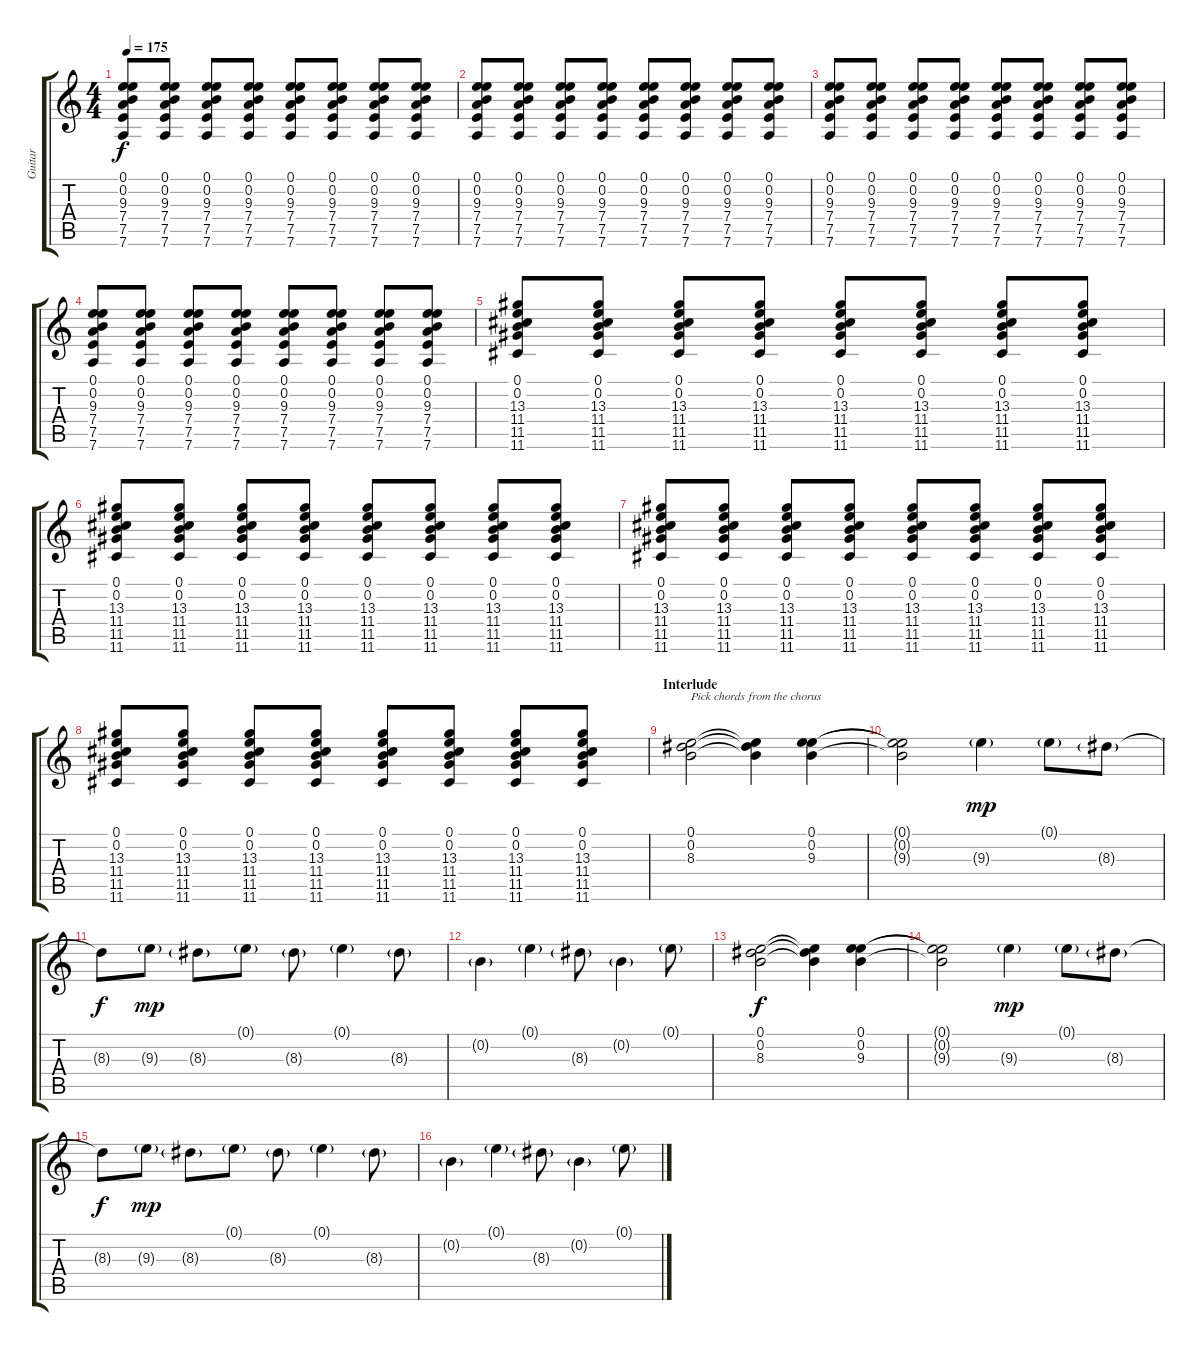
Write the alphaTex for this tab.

\track ("Guitar" "Guitar") {instrument distortionguitar}
\staff {score tabs}
\tuning (E4 B3 G3 D3 A2 D2) {hide}
\ts (4 4)
\tempo 175
\clef g2
\ks c
(0.1 0.2 9.3 7.4 7.5 7.6).8{dy f} (0.1 0.2 9.3 7.4 7.5 7.6).8 (0.1 0.2 9.3 7.4 7.5 7.6).8 (0.1 0.2 9.3 7.4 7.5 7.6).8 (0.1 0.2 9.3 7.4 7.5 7.6).8 (0.1 0.2 9.3 7.4 7.5 7.6).8 (0.1 0.2 9.3 7.4 7.5 7.6).8 (0.1 0.2 9.3 7.4 7.5 7.6).8 |
(0.1 0.2 9.3 7.4 7.5 7.6).8 (0.1 0.2 9.3 7.4 7.5 7.6).8 (0.1 0.2 9.3 7.4 7.5 7.6).8 (0.1 0.2 9.3 7.4 7.5 7.6).8 (0.1 0.2 9.3 7.4 7.5 7.6).8 (0.1 0.2 9.3 7.4 7.5 7.6).8 (0.1 0.2 9.3 7.4 7.5 7.6).8 (0.1 0.2 9.3 7.4 7.5 7.6).8 |
(0.1 0.2 9.3 7.4 7.5 7.6).8 (0.1 0.2 9.3 7.4 7.5 7.6).8 (0.1 0.2 9.3 7.4 7.5 7.6).8 (0.1 0.2 9.3 7.4 7.5 7.6).8 (0.1 0.2 9.3 7.4 7.5 7.6).8 (0.1 0.2 9.3 7.4 7.5 7.6).8 (0.1 0.2 9.3 7.4 7.5 7.6).8 (0.1 0.2 9.3 7.4 7.5 7.6).8 |
(0.1 0.2 9.3 7.4 7.5 7.6).8 (0.1 0.2 9.3 7.4 7.5 7.6).8 (0.1 0.2 9.3 7.4 7.5 7.6).8 (0.1 0.2 9.3 7.4 7.5 7.6).8 (0.1 0.2 9.3 7.4 7.5 7.6).8 (0.1 0.2 9.3 7.4 7.5 7.6).8 (0.1 0.2 9.3 7.4 7.5 7.6).8 (0.1 0.2 9.3 7.4 7.5 7.6).8 |
(0.1 0.2 13.3 11.4 11.5 11.6).8 (0.1 0.2 13.3 11.4 11.5 11.6).8 (0.1 0.2 13.3 11.4 11.5 11.6).8 (0.1 0.2 13.3 11.4 11.5 11.6).8 (0.1 0.2 13.3 11.4 11.5 11.6).8 (0.1 0.2 13.3 11.4 11.5 11.6).8 (0.1 0.2 13.3 11.4 11.5 11.6).8 (0.1 0.2 13.3 11.4 11.5 11.6).8 |
(0.1 0.2 13.3 11.4 11.5 11.6).8 (0.1 0.2 13.3 11.4 11.5 11.6).8 (0.1 0.2 13.3 11.4 11.5 11.6).8 (0.1 0.2 13.3 11.4 11.5 11.6).8 (0.1 0.2 13.3 11.4 11.5 11.6).8 (0.1 0.2 13.3 11.4 11.5 11.6).8 (0.1 0.2 13.3 11.4 11.5 11.6).8 (0.1 0.2 13.3 11.4 11.5 11.6).8 |
(0.1 0.2 13.3 11.4 11.5 11.6).8 (0.1 0.2 13.3 11.4 11.5 11.6).8 (0.1 0.2 13.3 11.4 11.5 11.6).8 (0.1 0.2 13.3 11.4 11.5 11.6).8 (0.1 0.2 13.3 11.4 11.5 11.6).8 (0.1 0.2 13.3 11.4 11.5 11.6).8 (0.1 0.2 13.3 11.4 11.5 11.6).8 (0.1 0.2 13.3 11.4 11.5 11.6).8 |
(0.1 0.2 13.3 11.4 11.5 11.6).8 (0.1 0.2 13.3 11.4 11.5 11.6).8 (0.1 0.2 13.3 11.4 11.5 11.6).8 (0.1 0.2 13.3 11.4 11.5 11.6).8 (0.1 0.2 13.3 11.4 11.5 11.6).8 (0.1 0.2 13.3 11.4 11.5 11.6).8 (0.1 0.2 13.3 11.4 11.5 11.6).8 (0.1 0.2 13.3 11.4 11.5 11.6).8 |
\section ("" "Interlude")
(0.1 0.2 8.3).2{txt "Pick chords from the chorus"} (0.1{t} 0.2{t} 8.3{t}).4 (0.1 0.2 9.3).4 |
(0.1{t} 0.2{t} 9.3{t}).2 9.3{g}.4{dy mp} 0.1{g}.8 8.3{g}.8 |
8.3{t}.8{dy f} 9.3{g}.8{dy mp} 8.3{g}.8 0.1{g}.8 8.3{g}.8 0.1{g}.4 8.3{g}.8 |
0.2{g}.4 0.1{g}.4 8.3{g}.8 0.2{g}.4 0.1{g}.8 |
(0.1 0.2 8.3).2{dy f} (0.1{t} 0.2{t} 8.3{t}).4 (0.1 0.2 9.3).4 |
(0.1{t} 0.2{t} 9.3{t}).2 9.3{g}.4{dy mp} 0.1{g}.8 8.3{g}.8 |
8.3{t}.8{dy f} 9.3{g}.8{dy mp} 8.3{g}.8 0.1{g}.8 8.3{g}.8 0.1{g}.4 8.3{g}.8 |
0.2{g}.4 0.1{g}.4 8.3{g}.8 0.2{g}.4 0.1{g}.8
